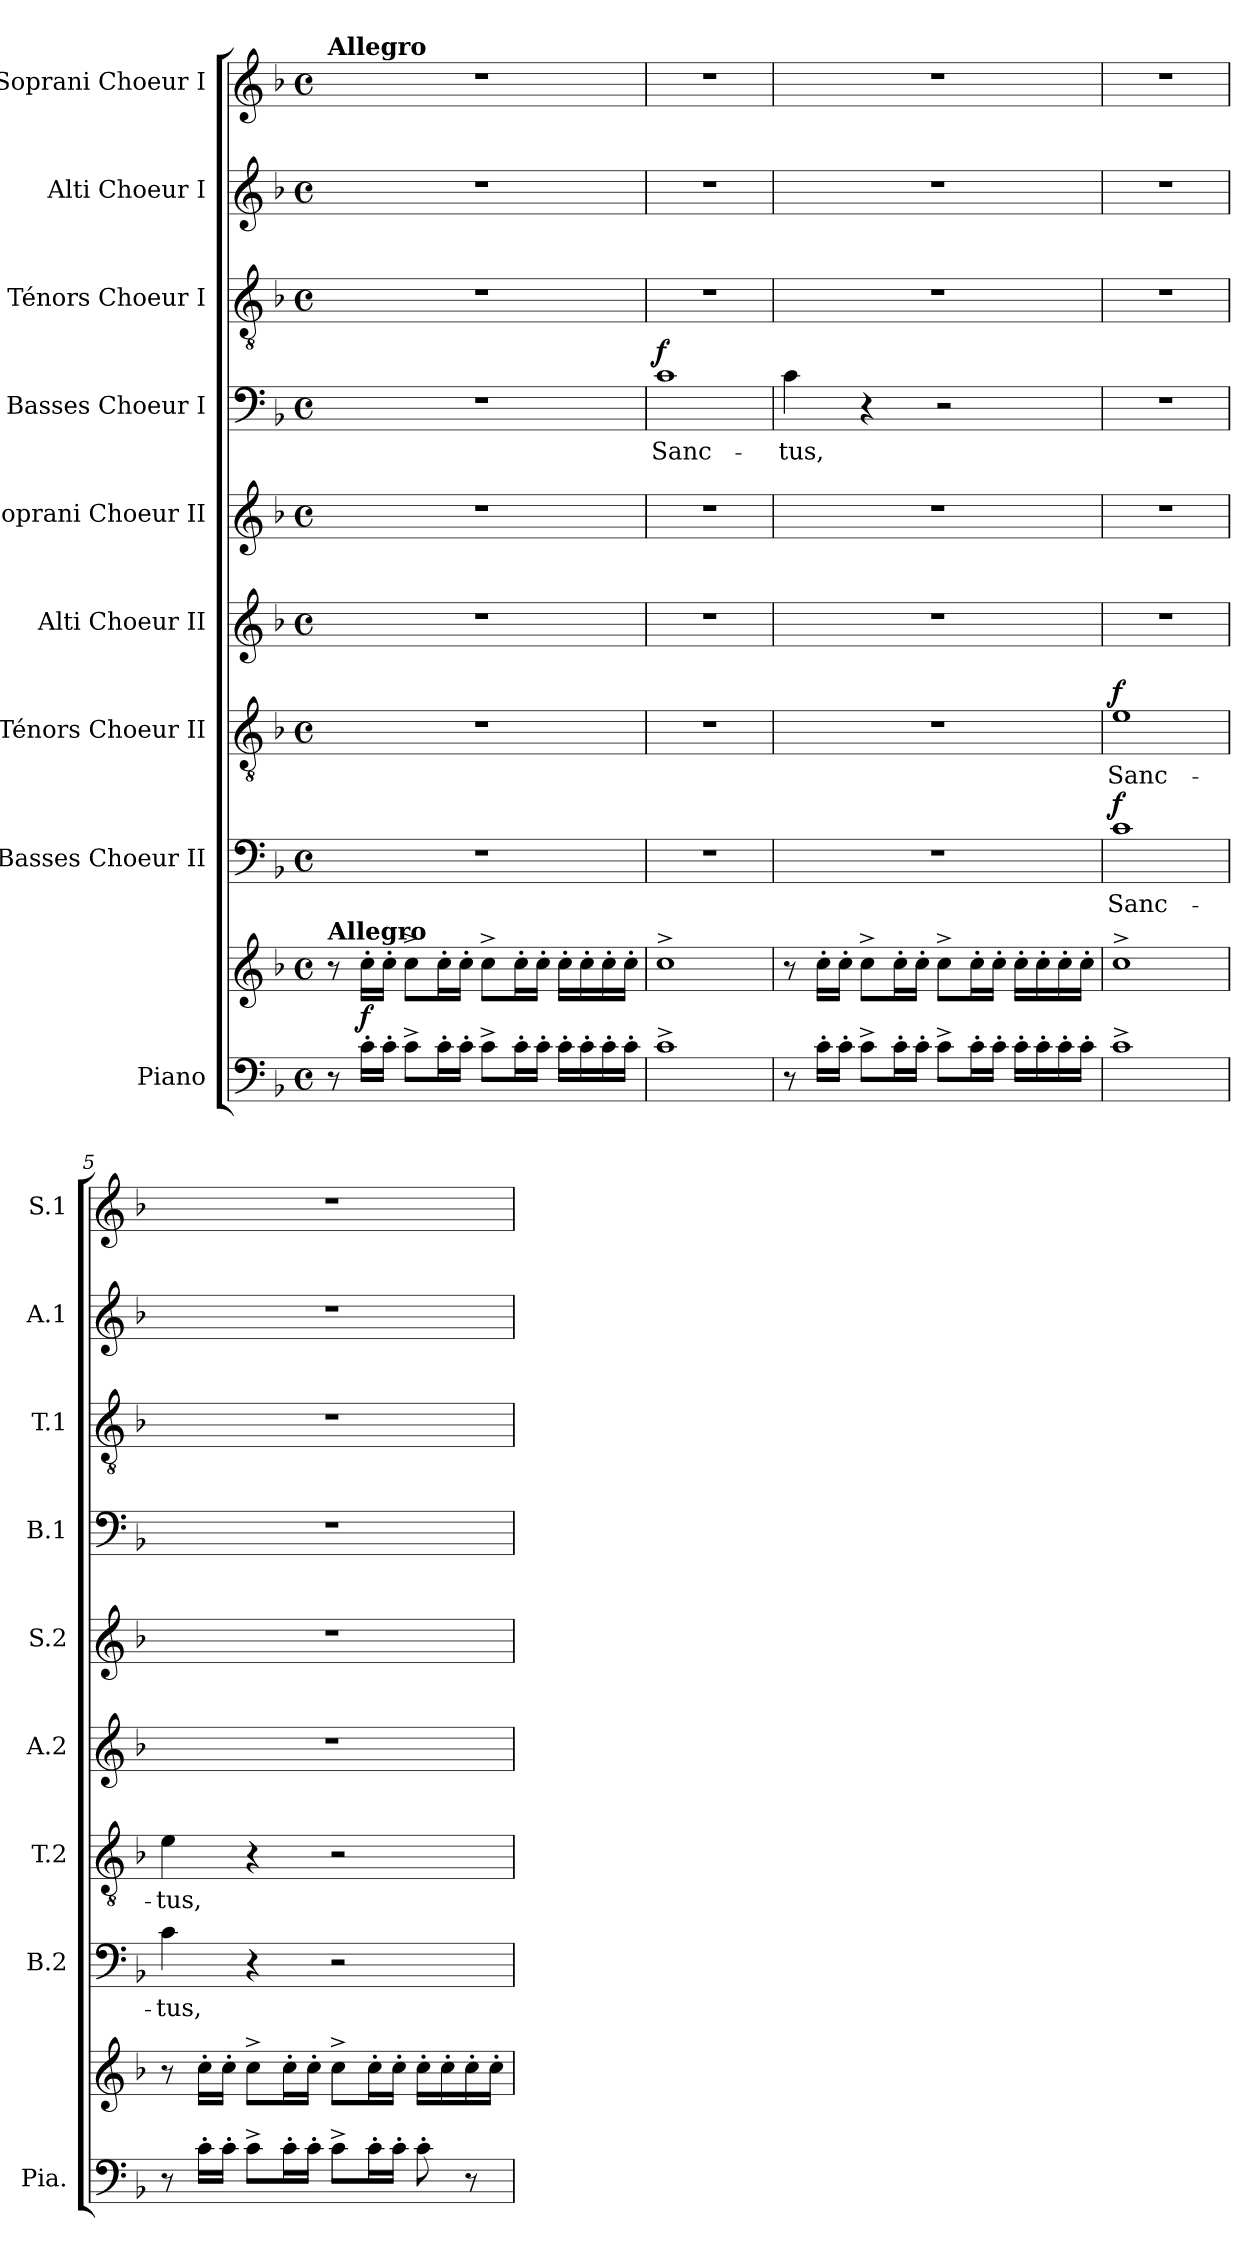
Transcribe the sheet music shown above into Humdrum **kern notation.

**kern	**kern	**dynam	**kern	**text	**dynam	**kern	**text	**dynam	**kern	**kern	**kern	**text	**dynam	**kern	**kern	**kern
*part9	*part9	*part9	*part8	*part8	*part8	*part7	*part7	*part7	*part6	*part5	*part4	*part4	*part4	*part3	*part2	*part1
*staff10	*staff9	*staff9/10	*staff8	*staff8	*staff8	*staff7	*staff7	*staff7	*staff6	*staff5	*staff4	*staff4	*staff4	*staff3	*staff2	*staff1
*I"Piano	*	*	*I"Basses Choeur II	*	*	*I"Ténors Choeur II	*	*	*I"Alti Choeur II	*I"Soprani Choeur II	*I"Basses Choeur I	*	*	*I"Ténors Choeur I	*I"Alti Choeur I	*I"Soprani Choeur I
*I'Pia.	*	*	*I'B.2	*	*	*I'T.2	*	*	*I'A.2	*I'S.2	*I'B.1	*	*	*I'T.1	*I'A.1	*I'S.1
*clefF4	*clefG2	*	*clefF4	*	*	*clefGv2	*	*	*clefG2	*clefG2	*clefF4	*	*	*clefGv2	*clefG2	*clefG2
*k[b-]	*k[b-]	*	*k[b-]	*	*	*k[b-]	*	*	*k[b-]	*k[b-]	*k[b-]	*	*	*k[b-]	*k[b-]	*k[b-]
*M4/4	*M4/4	*	*M4/4	*	*	*M4/4	*	*	*M4/4	*M4/4	*M4/4	*	*	*M4/4	*M4/4	*M4/4
*met(c)	*met(c)	*	*met(c)	*	*	*met(c)	*	*	*met(c)	*met(c)	*met(c)	*	*	*met(c)	*met(c)	*met(c)
*MM188	*MM188	*	*MM188	*	*	*MM188	*	*	*MM188	*MM188	*MM188	*	*	*MM188	*MM188	*MM188
=1	=1	=1	=1	=1	=1	=1	=1	=1	=1	=1	=1	=1	=1	=1	=1	=1
!	!	!	!	!	!	!	!	!	!	!	!	!	!	!	!	!LO:TX:a:B:t=Allegro
!	!LO:TX:a:B:t=Allegro	!	!	!	!	!	!	!	!	!	!	!	!	!	!	!
8r	8r	.	1r	.	.	1r	.	.	1r	1r	1r	.	.	1r	1r	1r
!	!	!LO:DY:a=2	!	!	!	!	!	!	!	!	!	!	!	!	!	!
16c'\LL	16cc'\LL	f	.	.	.	.	.	.	.	.	.	.	.	.	.	.
16c'\JJ	16cc'\JJ	.	.	.	.	.	.	.	.	.	.	.	.	.	.	.
8c^\L	8cc^\L	.	.	.	.	.	.	.	.	.	.	.	.	.	.	.
16c'\L	16cc'\L	.	.	.	.	.	.	.	.	.	.	.	.	.	.	.
16c'\JJ	16cc'\JJ	.	.	.	.	.	.	.	.	.	.	.	.	.	.	.
8c^\L	8cc^\L	.	.	.	.	.	.	.	.	.	.	.	.	.	.	.
16c'\L	16cc'\L	.	.	.	.	.	.	.	.	.	.	.	.	.	.	.
16c'\JJ	16cc'\JJ	.	.	.	.	.	.	.	.	.	.	.	.	.	.	.
16c'\LL	16cc'\LL	.	.	.	.	.	.	.	.	.	.	.	.	.	.	.
16c'\	16cc'\	.	.	.	.	.	.	.	.	.	.	.	.	.	.	.
16c'\	16cc'\	.	.	.	.	.	.	.	.	.	.	.	.	.	.	.
16c'\JJ	16cc'\JJ	.	.	.	.	.	.	.	.	.	.	.	.	.	.	.
=2	=2	=2	=2	=2	=2	=2	=2	=2	=2	=2	=2	=2	=2	=2	=2	=2
!	!	!	!	!	!	!	!	!	!	!	!	!	!LO:DY:a	!	!	!
1c^	1cc^	.	1r	.	.	1r	.	.	1r	1r	1c	Sanc-	f	1r	1r	1r
=3	=3	=3	=3	=3	=3	=3	=3	=3	=3	=3	=3	=3	=3	=3	=3	=3
8r	8r	.	1r	.	.	1r	.	.	1r	1r	4c\	-tus,	.	1r	1r	1r
16c'\LL	16cc'\LL	.	.	.	.	.	.	.	.	.	.	.	.	.	.	.
16c'\JJ	16cc'\JJ	.	.	.	.	.	.	.	.	.	.	.	.	.	.	.
8c^\L	8cc^\L	.	.	.	.	.	.	.	.	.	4r	.	.	.	.	.
16c'\L	16cc'\L	.	.	.	.	.	.	.	.	.	.	.	.	.	.	.
16c'\JJ	16cc'\JJ	.	.	.	.	.	.	.	.	.	.	.	.	.	.	.
8c^\L	8cc^\L	.	.	.	.	.	.	.	.	.	2r	.	.	.	.	.
16c'\L	16cc'\L	.	.	.	.	.	.	.	.	.	.	.	.	.	.	.
16c'\JJ	16cc'\JJ	.	.	.	.	.	.	.	.	.	.	.	.	.	.	.
16c'\LL	16cc'\LL	.	.	.	.	.	.	.	.	.	.	.	.	.	.	.
16c'\	16cc'\	.	.	.	.	.	.	.	.	.	.	.	.	.	.	.
16c'\	16cc'\	.	.	.	.	.	.	.	.	.	.	.	.	.	.	.
16c'\JJ	16cc'\JJ	.	.	.	.	.	.	.	.	.	.	.	.	.	.	.
=4	=4	=4	=4	=4	=4	=4	=4	=4	=4	=4	=4	=4	=4	=4	=4	=4
!	!	!	!	!	!LO:DY:a	!	!	!LO:DY:a	!	!	!	!	!	!	!	!
1c^	1cc^	.	1c	Sanc-	f	1e	Sanc-	f	1r	1r	1r	.	.	1r	1r	1r
=5	=5	=5	=5	=5	=5	=5	=5	=5	=5	=5	=5	=5	=5	=5	=5	=5
8r	8r	.	4c\	-tus,	.	4e\	-tus,	.	1r	1r	1r	.	.	1r	1r	1r
16c'\LL	16cc'\LL	.	.	.	.	.	.	.	.	.	.	.	.	.	.	.
16c'\JJ	16cc'\JJ	.	.	.	.	.	.	.	.	.	.	.	.	.	.	.
8c^\L	8cc^\L	.	4r	.	.	4r	.	.	.	.	.	.	.	.	.	.
16c'\L	16cc'\L	.	.	.	.	.	.	.	.	.	.	.	.	.	.	.
16c'\JJ	16cc'\JJ	.	.	.	.	.	.	.	.	.	.	.	.	.	.	.
8c^\L	8cc^\L	.	2r	.	.	2r	.	.	.	.	.	.	.	.	.	.
16c'\L	16cc'\L	.	.	.	.	.	.	.	.	.	.	.	.	.	.	.
16c'\JJ	16cc'\JJ	.	.	.	.	.	.	.	.	.	.	.	.	.	.	.
8c'\	16cc'\LL	.	.	.	.	.	.	.	.	.	.	.	.	.	.	.
.	16cc'\	.	.	.	.	.	.	.	.	.	.	.	.	.	.	.
8r	16cc'\	.	.	.	.	.	.	.	.	.	.	.	.	.	.	.
.	16cc'\JJ	.	.	.	.	.	.	.	.	.	.	.	.	.	.	.
=	=	=	=	=	=	=	=	=	=	=	=	=	=	=	=	=
*-	*-	*-	*-	*-	*-	*-	*-	*-	*-	*-	*-	*-	*-	*-	*-	*-
